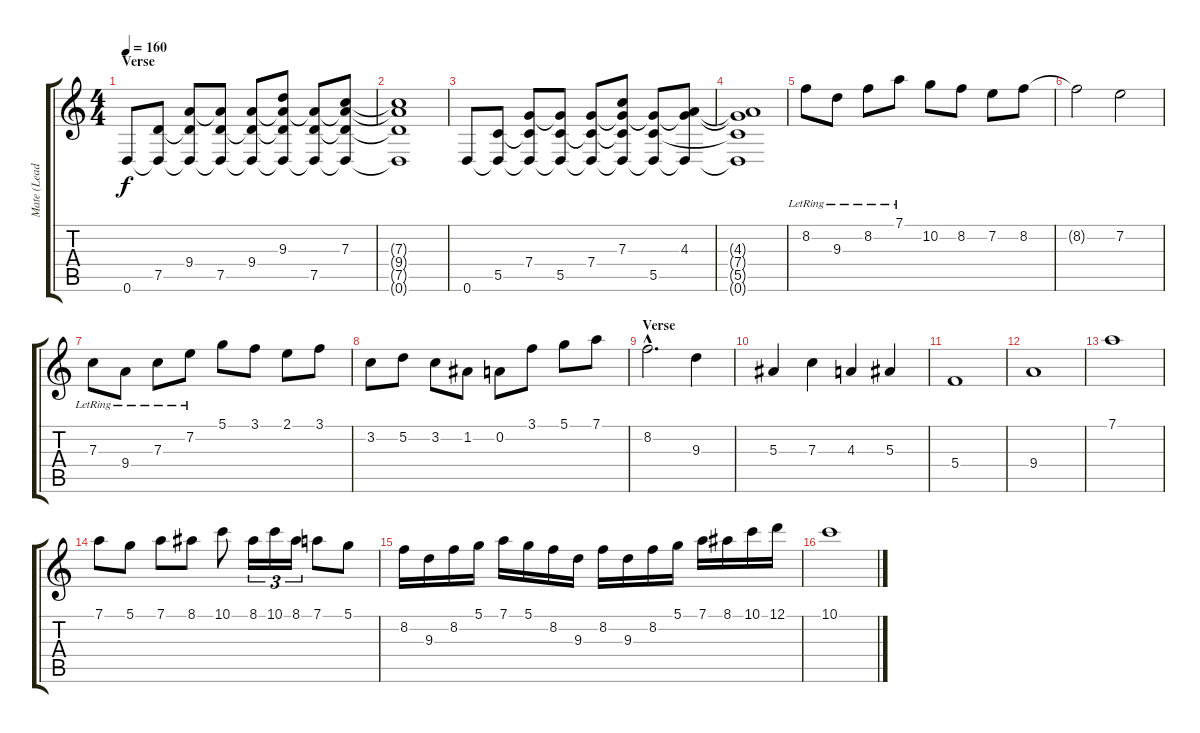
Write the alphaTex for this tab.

\track ("Mate (Lead)" "Mate (Lead") {instrument distortionguitar}
\staff {score tabs}
\tuning (D4 A3 F3 C3 G2 D2) {hide}
\ts (4 4)
\section ("" "Verse")
\tempo 160
\clef g2
\ks c
0.6.8{dy f} (7.5 0.6{t}).8 (9.4 7.5{t} 0.6{t}).8 (9.4{t} 7.5 0.6{t}).8 (9.4 7.5{t} 0.6{t}).8 (9.3 9.4{t} 7.5{t} 0.6{t}).8 (9.4{t} 7.5 0.6{t}).8 (7.3 9.4{t} 7.5{t} 0.6{t}).8 |
(7.3{t} 9.4{t} 7.5{t} 0.6{t}).1 |
0.6.8 (5.5 0.6{t}).8 (7.4 5.5{t} 0.6{t}).8 (7.4{t} 5.5 0.6{t}).8 (7.4 5.5{t} 0.6{t}).8 (7.3 7.4{t} 5.5{t} 0.6{t}).8 (7.4{t} 5.5 0.6{t}).8 (4.3 7.4{t} 0.6{t}).8 |
(4.3{t} 7.4{t} 5.5{t} 0.6{t}).1 |
8.2{lr}.8 9.3{lr}.8 8.2{lr}.8 7.1{lr}.8 10.2.8 8.2.8 7.2.8 8.2.8 |
8.2{t}.2 7.2.2 |
7.3{lr}.8 9.4{lr}.8 7.3{lr}.8 7.2{lr}.8 5.1.8 3.1.8 2.1.8 3.1.8 |
3.2.8 5.2.8 3.2.8 1.2.8 0.2.8 3.1.8 5.1.8 7.1.8 |
\section ("" "Verse")
8.2{hac}.2{d} 9.3.4 |
5.3.4 7.3.4 4.3.4 5.3.4 |
5.4.1 |
9.4.1 |
7.1.1 |
7.1.8 5.1.8 7.1.8 8.1.8 10.1.8 8.1.16{tu (3 2)} 10.1.16{tu (3 2)} 8.1.16{tu (3 2)} 7.1.8 5.1.8 |
8.2.16 9.3.16 8.2.16 5.1.16 7.1.16 5.1.16 8.2.16 9.3.16 8.2.16 9.3.16 8.2.16 5.1.16 7.1.16 8.1.16 10.1.16 12.1.16 |
10.1.1
